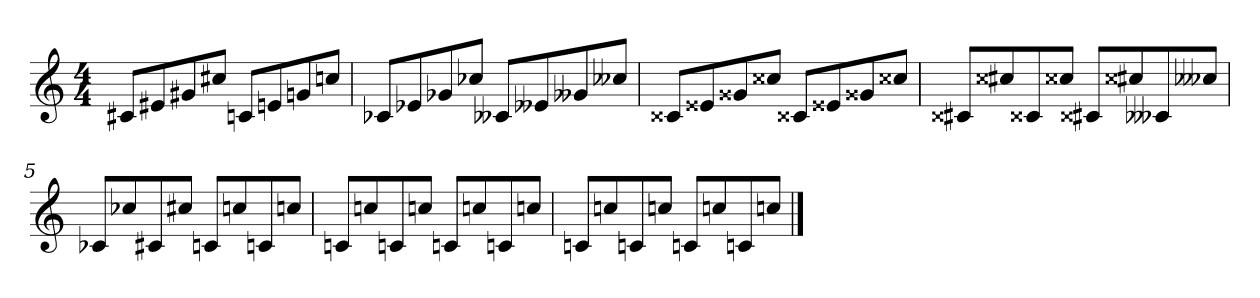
**kern
*part1
*staff1
*clefG2
*k[]
*C:
*M4/4
=1
8c#XL
8e#X
8g#X
8cc#XJ
8cnL
8en
8gn
8ccnJ
=2
8c-XL
8e-X
8g-X
8cc-XJ
8c--XL
8e--X
8g--X
8cc--XJ
=3
8c##XL
8e##X
8g##X
8cc##XJ
8c##XL
8e##X
8g##X
8cc##XJ
=4
8c###XL
8cc###X
8c##X
8cc##XJ
8c###XL
8cc###X
8c---X
8cc---XJ
=5
8c-XL
8cc-X
8c#X
8cc#XJ
8cnL
8ccn
8cn
8ccnJ
=6
8cnL
8ccn
8cn
8ccnJ
8cnL
8ccn
8cn
8ccnJ
=7
8cnL
8ccn
8cn
8ccnJ
8cnL
8ccn
8cn
8ccnJ
==
*-
